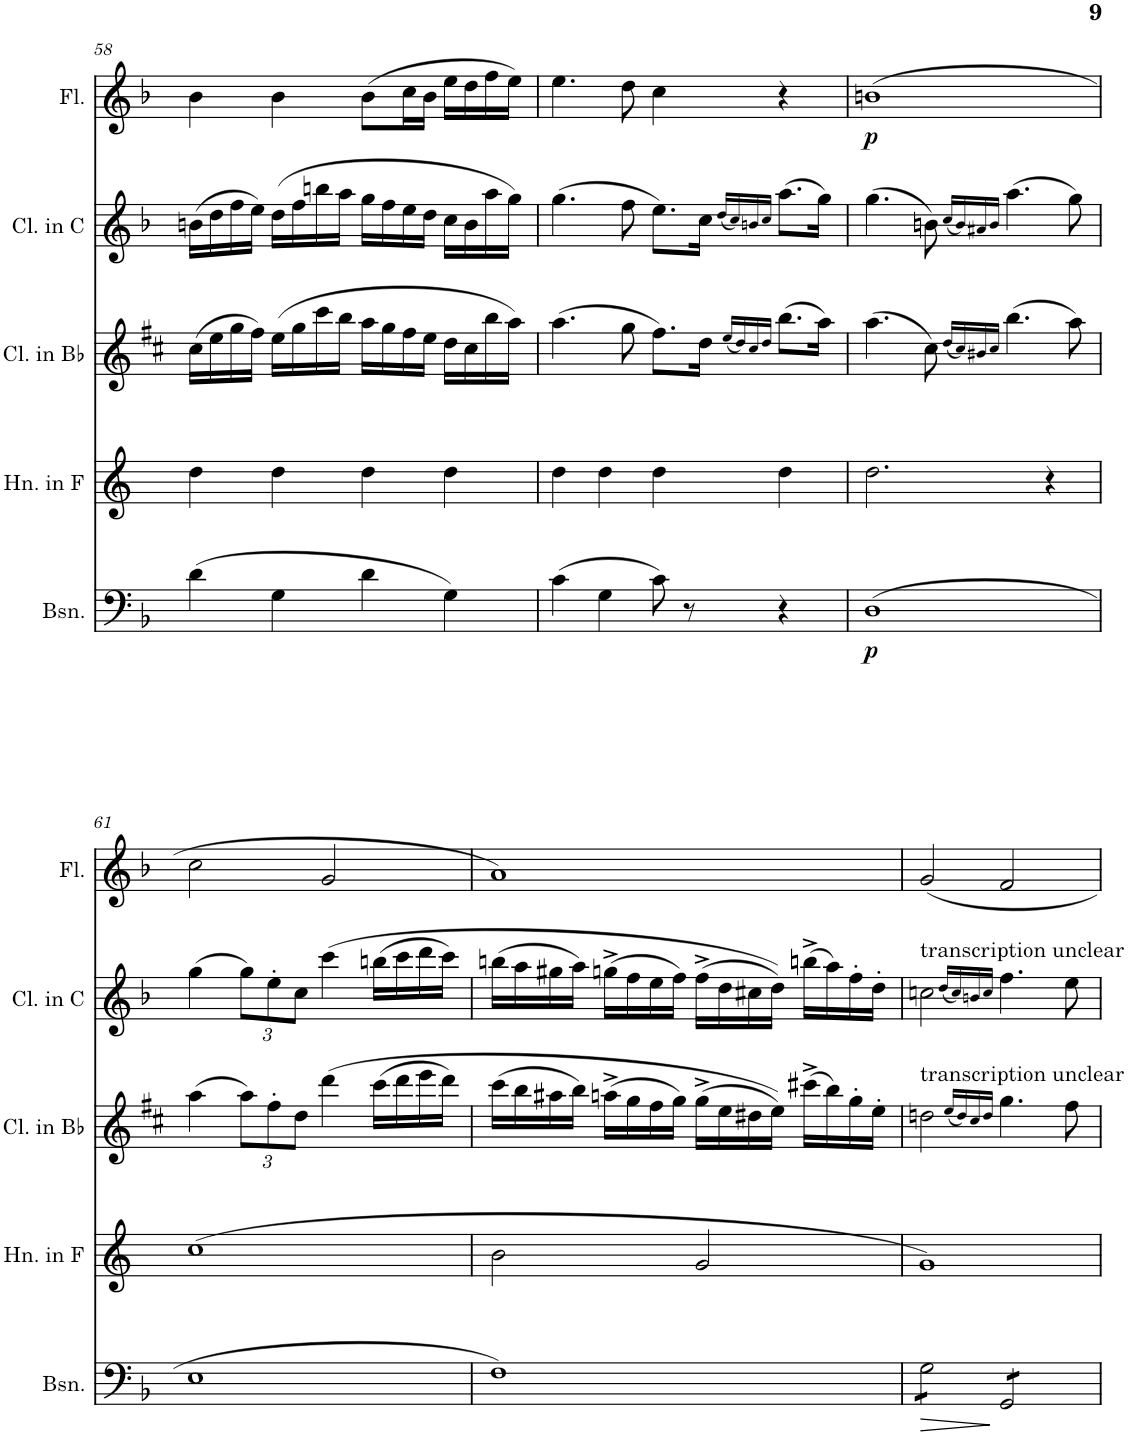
**kern	**dynam	**kern	**kern	**kern	**kern	**dynam
*part5	*part5	*part4	*part3	*part2	*part1	*part1
*staff5	*staff5	*staff4	*staff3	*staff2	*staff1	*staff1
*I"Bassoon	*	*I"Horn in F	*I"Clarinet in Bb	*I"Clarinet in C	*I"Flute	*
*I'Bsn.	*	*I'Hn. in F	*I'Cl. in Bb	*I'Cl. in C	*I'Fl.	*
!!LO:PB:g=z
*clefF4	*	*clefG2	*clefG2	*clefG2	*clefG2	*
*	*	*Trd4c7	*Trd1c2	*Trd1c2	*	*
*k[b-]	*	*k[]	*k[f#c#]	*k[b-]	*k[b-]	*
*M4/4	*	*M4/4	*M4/4	*M4/4	*M4/4	*
=58	=58	=58	=58	=58	=58	=58
(4d\	.	4dd\	(16cc#\LL	(16bn\LL	4b-\	.
.	.	.	16ee\	16dd\	.	.
.	.	.	16gg\	16ff\	.	.
.	.	.	16ff#\JJ)	16ee\JJ)	.	.
4G\	.	4dd\	(16ee\LL	(16dd\LL	4b-\	.
.	.	.	16gg\	16ff\	.	.
.	.	.	16ccc#\	16bbn\	.	.
.	.	.	16bb\JJ	16aa\JJ	.	.
4d\	.	4dd\	16aa\LL	16gg\LL	(8b-\L	.
.	.	.	16gg\	16ff\	.	.
.	.	.	16ff#\	16ee\	16cc\L	.
.	.	.	16ee\JJ	16dd\JJ	16b-\JJ	.
4G\)	.	4dd\	16dd\LL	16cc\LL	16ee\LL	.
.	.	.	16cc#\	16b\	16dd\	.
.	.	.	16bb\	16aa\	16ff\	.
.	.	.	16aa\JJ)	16gg\JJ)	16ee\JJ)	.
=59	=59	=59	=59	=59	=59	=59
(4c\	.	4dd\	(4.aa\	(4.gg\	4.ee\	.
4G\	.	4dd\	.	.	.	.
.	.	.	8gg\	8ff\	8dd\	.
8c\)	.	4dd\	8.ff#\L)	8.ee\L)	4cc\	.
8r	.	.	.	.	.	.
.	.	.	16dd\Jk	16cc\Jk	.	.
.	.	.	(16qee/LL	(16qdd/LL	.	.
.	.	.	16qdd/)	16qcc/)	.	.
.	.	.	16qcc#/	16qbn/	.	.
.	.	.	16qdd/JJ	16qcc/JJ	.	.
4r	.	4dd\	(8.bb\L	(8.aa\L	4r	.
.	.	.	16aa\Jk)	16gg\Jk)	.	.
=60	=60	=60	=60	=60	=60	=60
!	!LO:DY:b	!	!	!	!	!LO:DY:b
(1D	p	2.dd\	(4.aa\	(4.gg\	(1bn	p
.	.	.	8cc#\)	8bn\)	.	.
.	.	.	(16qdd/LL	(16qcc/LL	.	.
.	.	.	16qcc#/)	16qb/)	.	.
.	.	.	16qb#X/	16qa#X/	.	.
.	.	.	16qcc#/JJ	16qb/JJ	.	.
.	.	.	(4.bb\	(4.aa\	.	.
.	.	4r	.	.	.	.
.	.	.	8aa\)	8gg\)	.	.
!!LO:LB:g=z
=61	=61	=61	=61	=61	=61	=61
1E	.	(1cc	(4aa\	(4gg\	2cc\	.
*	*	*	*Xbrackettup	*Xbrackettup	*	*
.	.	.	12aa\L)	12gg\L)	.	.
.	.	.	12ff#'\	12ee'\	.	.
.	.	.	12dd\J	12cc\J	.	.
.	.	.	(4ddd\	(4ccc\	2g/	.
.	.	.	(16ccc#\LL	(16bbn\LL	.	.
.	.	.	16ddd\	16ccc\	.	.
.	.	.	16eee\	16ddd\	.	.
.	.	.	16ddd\JJ)	16ccc\JJ)	.	.
=62	=62	=62	=62	=62	=62	=62
1F)	.	2b\	(16ccc#\LL	(16bbn\LL	1a)	.
.	.	.	16bb\	16aa\	.	.
.	.	.	16aa#X\	16gg#X\	.	.
.	.	.	16bb\JJ)	16aa\JJ)	.	.
.	.	.	(16aan^\LL	(16ggn^\LL	.	.
.	.	.	16gg\	16ff\	.	.
.	.	.	16ff#\	16ee\	.	.
.	.	.	16gg\JJ)	16ff\JJ)	.	.
.	.	2g/	(16gg^\LL	(16ff^\LL	.	.
.	.	.	16ee\	16dd\	.	.
.	.	.	16dd#X\	16cc#X\	.	.
.	.	.	16ee\JJ))	16dd\JJ))	.	.
.	.	.	(16ccc#X^\LL	(16bbn^\LL	.	.
.	.	.	16bb\)	16aa\)	.	.
.	.	.	16gg'\	16ff'\	.	.
.	.	.	16ee'\JJ	16dd'\JJ	.	.
=63	=63	=63	=63	=63	=63	=63
!	!	!	!	!LO:TX:a:t=transcription unclear	!	!
!	!	!	!LO:TX:a:t=transcription unclear	!	!	!
!	!LO:HP:b	!	!	!	!	!
*tremolo	*	*	*	*	*	*
8G\L	>	1g)	2ddn\	2ccn\	2g/	.
8G\	.	.	.	.	.	.
8G\	.	.	.	.	.	.
8G\J	.	.	.	.	.	.
.	.	.	(16qee/LL	(16qdd/LL	.	.
.	.	.	16qdd/)	16qcc/)	.	.
.	.	.	16qcc#/	16qbn/	.	.
.	.	.	16qdd/JJ	16qcc/JJ	.	.
8GG/L	]	.	4.gg\	4.ff\	2f/	.
8GG/	.	.	.	.	.	.
8GG/	.	.	.	.	.	.
8GG/J	.	.	8ff#\	8ee\	.	.
*Xtremolo	*	*	*	*	*	*
=	=	=	=	=	=	=
*-	*-	*-	*-	*-	*-	*-
